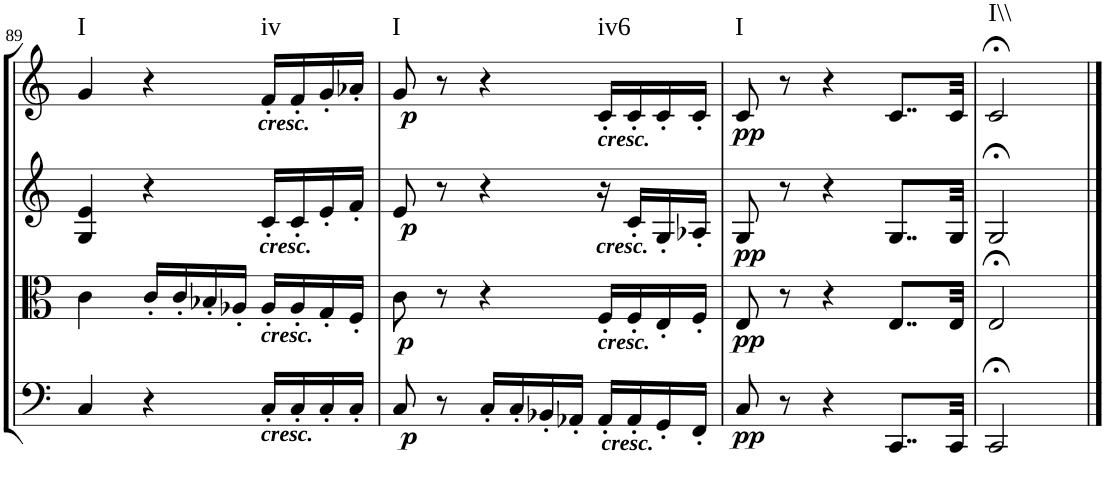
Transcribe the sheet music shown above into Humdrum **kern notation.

**kern	**dynam	**kern	**dynam	**kern	**dynam	**kern	**dynam	**harte
*part4	*part4	*part3	*part3	*part2	*part2	*part1	*part1	*part1
*staff4	*staff4	*staff3	*staff3	*staff2	*staff2	*staff1	*staff1	*
*I"Cello	*	*I"Viola	*	*I"2nd Violin	*	*I"1st Violin	*	*
*	*	*I'Vla	*	*I'Vln	*	*I'Vln	*	*
!!LO:PB:g=z
*clefF4	*	*clefC3	*	*clefG2	*	*clefG2	*	*
*k[]	*	*k[]	*	*k[]	*	*k[]	*	*
*C:	*	*C:	*	*C:	*	*C:	*	*
*M3/4	*	*M3/4	*	*M3/4	*	*M3/4	*	*
=89	=89	=89	=89	=89	=89	=89	=89	=89
!	!	!	!	!	!	!	!	!LO:H:kt=I
4C/	.	4c\	.	4G/ 4e/	.	4g/	.	N
4r	.	16c'/LL	.	4r	.	4r	.	.
.	.	16c'/	.	.	.	.	.	.
.	.	16B-X'/	.	.	.	.	.	.
.	.	16A-X'/JJ	.	.	.	.	.	.
!	!	!	!	!	!	!LO:TX:b:Bi:t=cresc.	!	!
!	!	!	!	!LO:TX:b:Bi:t=cresc.	!	!	!	!
!	!	!LO:TX:b:Bi:t=cresc.	!	!	!	!	!	!
!LO:TX:b:Bi:t=cresc.	!	!	!	!	!	!	!	!LO:H:kt=iv
16C'/LL	.	16A-'/LL	.	16c'/LL	.	16f'/LL	.	N
16C'/	.	16A-'/	.	16c'/	.	16f'/	.	.
16C'/	.	16G'/	.	16e'/	.	16g'/	.	.
16C'/JJ	.	16F'/JJ	.	16f'/JJ	.	16a-X'/JJ	.	.
=90	=90	=90	=90	=90	=90	=90	=90	=90
!	!LO:DY:b	!	!LO:DY:b	!	!LO:DY:b	!	!LO:DY:b	!LO:H:kt=I
8C/	p	8c\	p	8e/	p	8g/	p	N
8r	.	8r	.	8r	.	8r	.	.
16C'/LL	.	4r	.	4r	.	4r	.	.
16C'/	.	.	.	.	.	.	.	.
16BB-X'/	.	.	.	.	.	.	.	.
!LO:TX:b:Bi:t=cresc.	!	!	!	!	!	!	!	!
16AA-X'/JJ	.	.	.	.	.	.	.	.
!	!	!	!	!	!	!LO:TX:b:Bi:t=cresc.	!	!
!	!	!	!	!LO:TX:b:Bi:t=cresc.	!	!	!	!
!	!	!LO:TX:b:Bi:t=cresc.	!	!	!	!	!	!LO:H:kt=iv6
16AA-'/LL	.	16F'/LL	.	16r	.	16c'/LL	.	N
16AA-'/	.	16F'/	.	16c'/LL	.	16c'/	.	.
16GG'/	.	16E'/	.	16G'/	.	16c'/	.	.
16FF'/JJ	.	16F'/JJ	.	16A-X'/JJ	.	16c'/JJ	.	.
=91	=91	=91	=91	=91	=91	=91	=91	=91
!	!LO:DY:b	!	!LO:DY:b	!	!LO:DY:b	!	!LO:DY:b	!LO:H:kt=I
8C/	pp	8E/	pp	8G/	pp	8c/	pp	N
8r	.	8r	.	8r	.	8r	.	.
4r	.	4r	.	4r	.	4r	.	.
8..CC/L	.	8..E/L	.	8..G/L	.	8..c/L	.	.
32CC/Jkk	.	32E/Jkk	.	32G/Jkk	.	32c/Jkk	.	.
=92	=92	=92	=92	=92	=92	=92	=92	=92
!	!	!	!	!	!	!	!	!LO:H:kt=I\\
2CC;</	.	2E;</	.	2G;</	.	2c;</	.	N
==	==	==	==	==	==	==	==	==
*-	*-	*-	*-	*-	*-	*-	*-	*-
